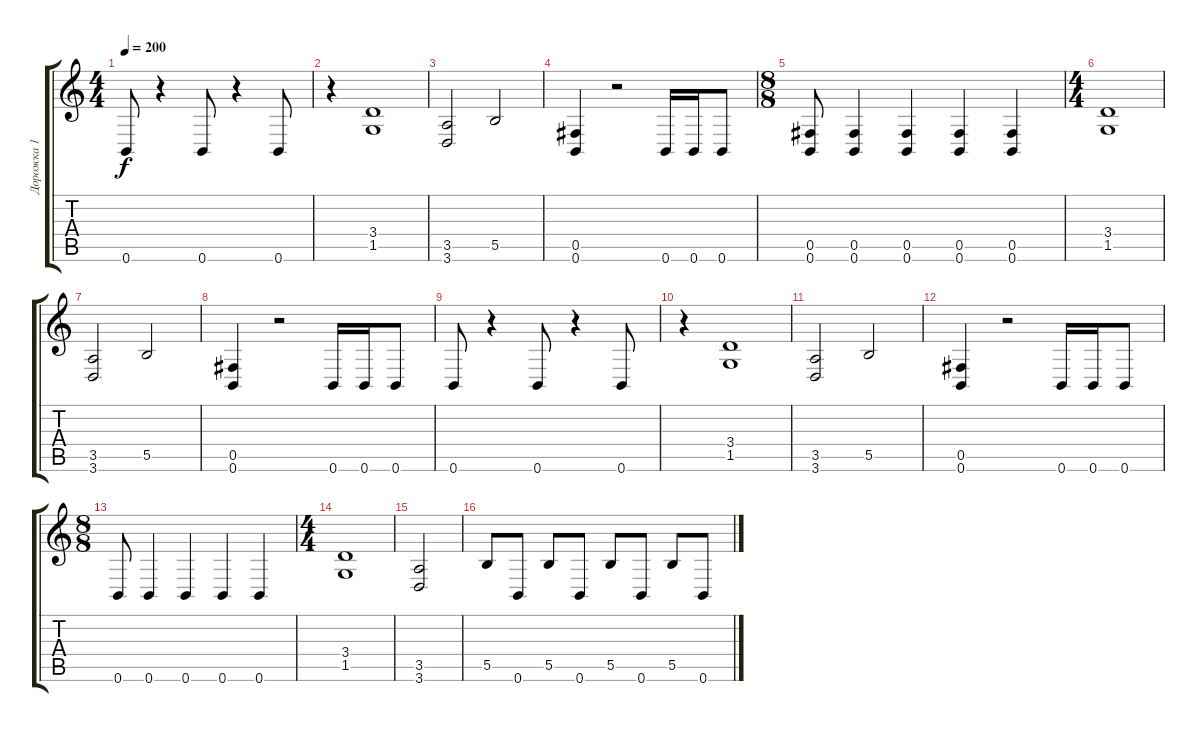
\track ("Дорожка 1" "Дорожка 1") {instrument distortionguitar}
\staff {score tabs}
\tuning (Db4 Ab3 E3 B2 Gb2 B1) {hide}
\ts (4 4)
\tempo 200
\clef g2
\ks c
0.6.8{dy f} r.4 0.6.8 r.4 0.6.8 |
r.4 (3.4 1.5).1 |
(3.5 3.6).2 5.5.2 |
(0.5 0.6).4 r.2 0.6.16 0.6.16 0.6.8 |
\ts (8 8)
(0.5 0.6).8 (0.5 0.6).4 (0.5 0.6).4 (0.5 0.6).4 (0.5 0.6).4 |
\ts (4 4)
(3.4 1.5).1 |
(3.5 3.6).2 5.5.2 |
(0.5 0.6).4 r.2 0.6.16 0.6.16 0.6.8 |
0.6.8 r.4 0.6.8 r.4 0.6.8 |
r.4 (3.4 1.5).1 |
(3.5 3.6).2 5.5.2 |
(0.5 0.6).4 r.2 0.6.16 0.6.16 0.6.8 |
\ts (8 8)
0.6.8 0.6.4 0.6.4 0.6.4 0.6.4 |
\ts (4 4)
(3.4 1.5).1 |
(3.5 3.6).2 |
5.5.8 0.6.8 5.5.8 0.6.8 5.5.8 0.6.8 5.5.8 0.6.8
